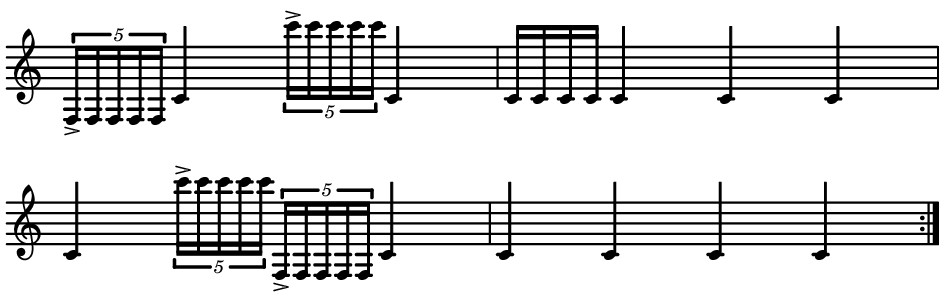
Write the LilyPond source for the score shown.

\version "2.20.0"

\paper{
  paper-width = 160
  paper-height = 52

  top-margin = 0
  bottom-margin = 0
  left-margin = 1
  right-margin = 1
  
  system-system-spacing =
    #'((basic-distance . 15)  %this controls space between lines default = 12
     (minimum-distance . 8)
     (padding . 1)
     (stretchability . 60)) 

}

\book {

  \header {
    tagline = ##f
  }

  \score {

    <<

      \override Score.BarNumber.break-visibility = ##(#f #f #f)

      \new Staff \with {
        \omit TimeSignature
       % \omit BarLine
        %\omit Clef
        \omit KeySignature
        \override StaffSymbol.thickness = #2
     }

      {
        \time 4/4
        \override TupletBracket.bracket-visibility = ##t
        %\override TupletBracket.bracket-visibility = ##f
        %S\set tupletFullLength = ##t
        \override NoteHead.font-size = #-1
        \override Stem.details.beamed-lengths = #'(7)
        \override Stem.details.lengths = #'(7)
        %\stopStaff

        %\once \override TupletNumber #'text = "7:4"
        \repeat volta 2{
                       \tuplet 5/4 {    f16->        f f f f      }  c'4           \tuplet 5/4 {c'''16-> c'''c'''c'''c'''}                c'4
           
           c'16c'c'c'       c'4     c'      c'   
           
           c'4        \tuplet 5/4 {c'''16-> c'''c'''c'''c'''}        \tuplet 5/4 {f16-> f f f f}      c' 4  
           
           c'  c'  c'  c'
        }
      }

    >>

    \layout{
      \context {
        \Score
       proportionalNotationDuration = #(ly:make-moment 1/20)
       %proportionalNotationDuration = #(ly:make-moment 1/28)
       %proportionalNotationDuration = #(ly:make-moment 1/8)
        %\override SpacingSpanner.uniform-stretching = ##t
      %  \override SpacingSpanner.strict-note-spacing = ##t
      %  \override SpacingSpanner.strict-grace-spacing = ##t
        \override Beam.breakable = ##t
        \override Glissando.breakable = ##t
        \override TextSpanner.breakable = ##t
       % \override NoteHead.no-ledgers = ##t 
      }

      indent = 0
      line-width = 158
      #(layout-set-staff-size 20)
      %\hide Stem
      %\hide NoteHead
     % \hide LedgerLineSpanner
      %\hide TupletNumber 
    }

    \midi{}

  }
}

